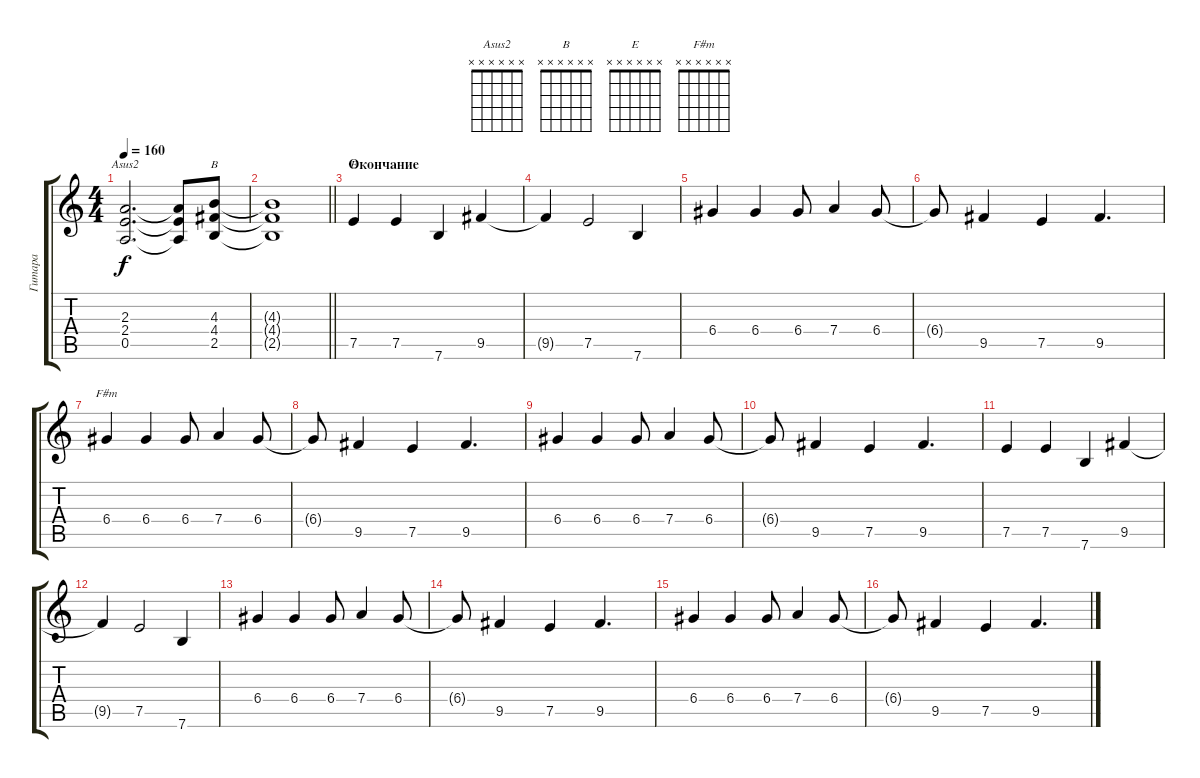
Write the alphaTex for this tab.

\track ("Гитара" "Гитара") {instrument distortionguitar}
\staff {score tabs}
\tuning (E4 B3 G3 D3 A2 E2) {hide}
\chord ("Asus2" x x x x x x)
\chord ("B" x x x x x x)
\chord ("E" x x x x x x)
\chord ("F#m" x x x x x x)
\ts (4 4)
\tempo 160
\clef g2
\ks c
(2.3 2.4 0.5).2{d ch "Asus2" dy f} (2.3{t} 2.4{t} 0.5{t}).8 (4.3 4.4 2.5).8{ch "B"} |
\barLineRight lightlight
(4.3{t} 4.4{t} 2.5{t}).1 |
\section ("" "Окончание")
7.5.4{ch "E"} 7.5.4 7.6.4 9.5.4 |
9.5{t}.4 7.5.2 7.6.4 |
6.4.4 6.4.4 6.4.8 7.4.4 6.4.8 |
6.4{t}.8 9.5.4 7.5.4 9.5.4{d} |
6.4.4{ch "F#m"} 6.4.4 6.4.8 7.4.4 6.4.8 |
6.4{t}.8 9.5.4 7.5.4 9.5.4{d} |
6.4.4 6.4.4 6.4.8 7.4.4 6.4.8 |
6.4{t}.8 9.5.4 7.5.4 9.5.4{d} |
7.5.4 7.5.4 7.6.4 9.5.4 |
9.5{t}.4 7.5.2 7.6.4 |
6.4.4 6.4.4 6.4.8 7.4.4 6.4.8 |
6.4{t}.8 9.5.4 7.5.4 9.5.4{d} |
6.4.4 6.4.4 6.4.8 7.4.4 6.4.8 |
6.4{t}.8 9.5.4 7.5.4 9.5.4{d}
